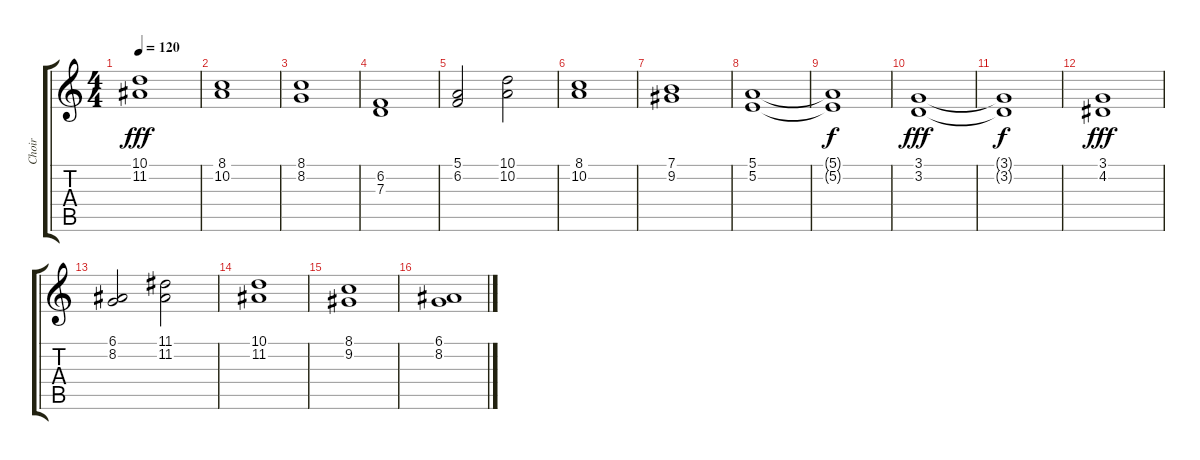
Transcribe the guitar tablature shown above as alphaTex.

\track ("Choir" "Choir") {instrument choiraahs}
\staff {score tabs}
\tuning (E4 B3 G3 D3 A2 E2) {hide}
\ts (4 4)
\tempo 120
\clef g2
\ks c
(10.1 11.2).1{dy fff} |
(8.1 10.2).1 |
(8.1 8.2).1 |
(6.2 7.3).1 |
(5.1 6.2).2 (10.1 10.2).2 |
(8.1 10.2).1 |
(7.1 9.2).1 |
(5.1 5.2).1 |
(5.1{t} 5.2{t}).1{dy f} |
(3.1 3.2).1{dy fff} |
(3.1{t} 3.2{t}).1{dy f} |
(3.1 4.2).1{dy fff} |
(6.1 8.2).2 (11.1 11.2).2 |
(10.1 11.2).1 |
(8.1 9.2).1 |
(6.1 8.2).1
